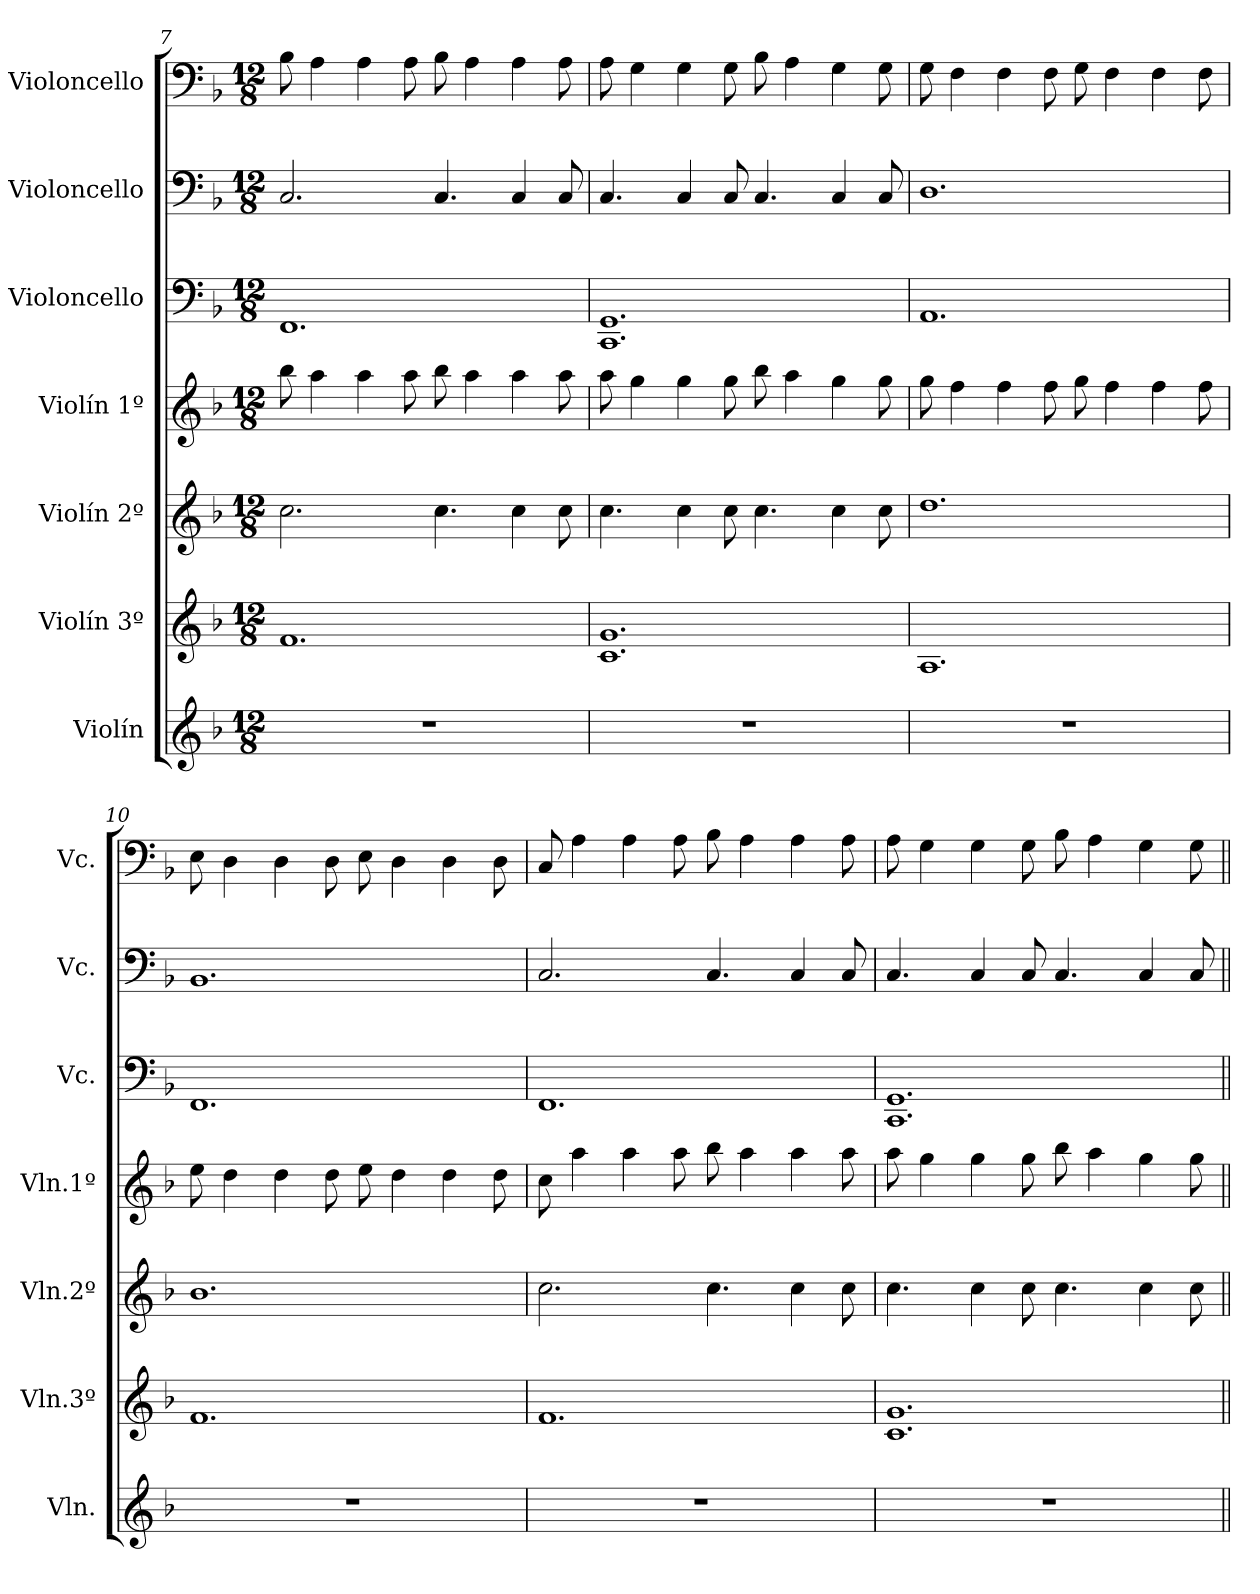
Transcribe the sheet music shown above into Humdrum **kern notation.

**kern	**kern	**kern	**kern	**kern	**kern	**kern
*part7	*part6	*part5	*part4	*part3	*part2	*part1
*staff7	*staff6	*staff5	*staff4	*staff3	*staff2	*staff1
*I"Violín	*I"Violín 3º	*I"Violín 2º	*I"Violín 1º	*I"Violoncello	*I"Violoncello	*I"Violoncello
*I'Vln.	*I'Vln.3º	*I'Vln.2º	*I'Vln.1º	*I'Vc.	*I'Vc.	*I'Vc.
*clefG2	*clefG2	*clefG2	*clefG2	*clefF4	*clefF4	*clefF4
*k[b-]	*k[b-]	*k[b-]	*k[b-]	*k[b-]	*k[b-]	*k[b-]
*M12/8	*M12/8	*M12/8	*M12/8	*M12/8	*M12/8	*M12/8
=7	=7	=7	=7	=7	=7	=7
1.r	1.f	2.cc\	8bb-\	1.FF	2.C/	8B-\
.	.	.	4aa\	.	.	4A\
.	.	.	4aa\	.	.	4A\
.	.	.	8aa\	.	.	8A\
.	.	4.cc\	8bb-\	.	4.C/	8B-\
.	.	.	4aa\	.	.	4A\
.	.	4cc\	4aa\	.	4C/	4A\
.	.	8cc\	8aa\	.	8C/	8A\
!!LO:LB:g=z
=8	=8	=8	=8	=8	=8	=8
1.r	1.c 1.g	4.cc\	8aa\	1.CC 1.GG	4.C/	8A\
.	.	.	4gg\	.	.	4G\
.	.	4cc\	4gg\	.	4C/	4G\
.	.	8cc\	8gg\	.	8C/	8G\
.	.	4.cc\	8bb-\	.	4.C/	8B-\
.	.	.	4aa\	.	.	4A\
.	.	4cc\	4gg\	.	4C/	4G\
.	.	8cc\	8gg\	.	8C/	8G\
=9	=9	=9	=9	=9	=9	=9
1.r	1.A	1.dd	8gg\	1.AA	1.D	8G\
.	.	.	4ff\	.	.	4F\
.	.	.	4ff\	.	.	4F\
.	.	.	8ff\	.	.	8F\
.	.	.	8gg\	.	.	8G\
.	.	.	4ff\	.	.	4F\
.	.	.	4ff\	.	.	4F\
.	.	.	8ff\	.	.	8F\
=10	=10	=10	=10	=10	=10	=10
1.r	1.f	1.b-	8ee\	1.FF	1.BB-	8E\
.	.	.	4dd\	.	.	4D\
.	.	.	4dd\	.	.	4D\
.	.	.	8dd\	.	.	8D\
.	.	.	8ee\	.	.	8E\
.	.	.	4dd\	.	.	4D\
.	.	.	4dd\	.	.	4D\
.	.	.	8dd\	.	.	8D\
=11	=11	=11	=11	=11	=11	=11
1.r	1.f	2.cc\	8cc\	1.FF	2.C/	8C/
.	.	.	4aa\	.	.	4A\
.	.	.	4aa\	.	.	4A\
.	.	.	8aa\	.	.	8A\
.	.	4.cc\	8bb-\	.	4.C/	8B-\
.	.	.	4aa\	.	.	4A\
.	.	4cc\	4aa\	.	4C/	4A\
.	.	8cc\	8aa\	.	8C/	8A\
=12	=12	=12	=12	=12	=12	=12
1.r	1.c 1.g	4.cc\	8aa\	1.CC 1.GG	4.C/	8A\
.	.	.	4gg\	.	.	4G\
.	.	4cc\	4gg\	.	4C/	4G\
.	.	8cc\	8gg\	.	8C/	8G\
.	.	4.cc\	8bb-\	.	4.C/	8B-\
.	.	.	4aa\	.	.	4A\
.	.	4cc\	4gg\	.	4C/	4G\
.	.	8cc\	8gg\	.	8C/	8G\
=||	=||	=||	=||	=||	=||	=||
*-	*-	*-	*-	*-	*-	*-
